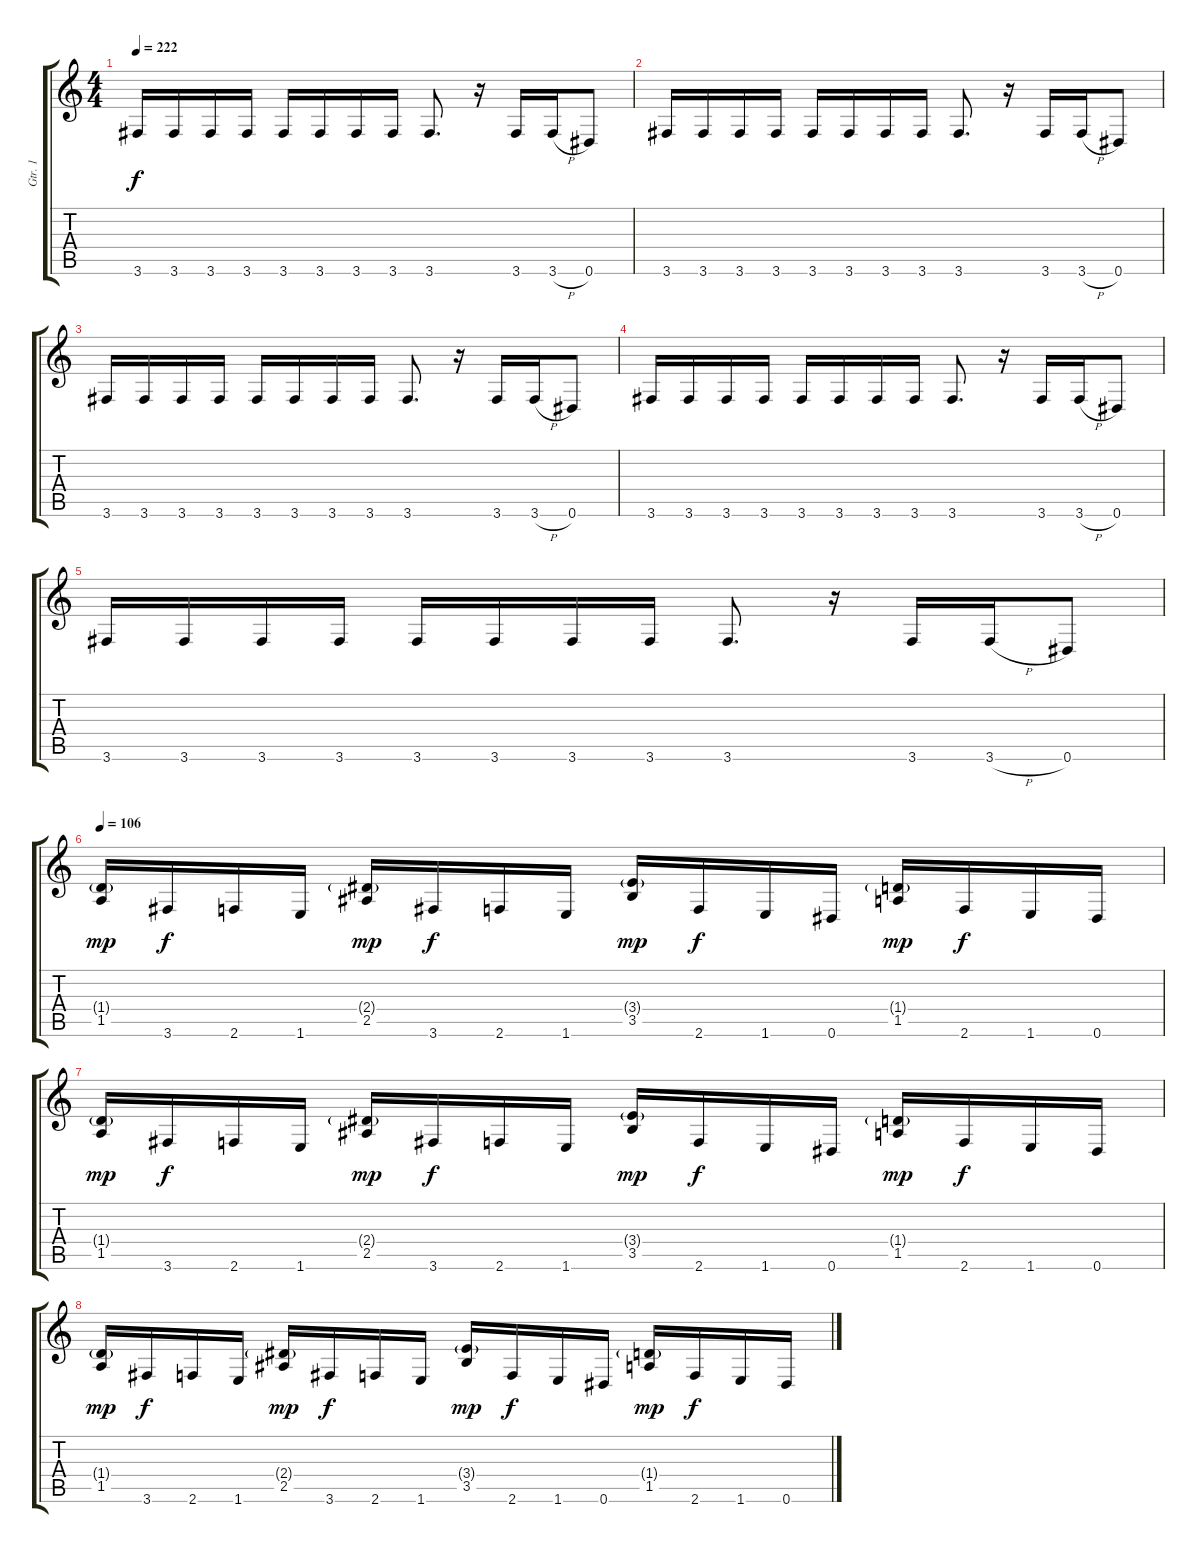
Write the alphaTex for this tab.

\track ("Gtr. 1" "Gtr. 1") {instrument overdrivenguitar}
\staff {score tabs}
\tuning (Eb4 Bb3 Gb3 Db3 Ab2 Eb2) {hide}
\ts (4 4)
\tempo 222
\clef g2
\ks c
3.6.16{dy f} 3.6.16 3.6.16 3.6.16 3.6.16 3.6.16 3.6.16 3.6.16 3.6.8{d} r.16 3.6.16 3.6{h}.16 0.6.8 |
3.6.16 3.6.16 3.6.16 3.6.16 3.6.16 3.6.16 3.6.16 3.6.16 3.6.8{d} r.16 3.6.16 3.6{h}.16 0.6.8 |
3.6.16 3.6.16 3.6.16 3.6.16 3.6.16 3.6.16 3.6.16 3.6.16 3.6.8{d} r.16 3.6.16 3.6{h}.16 0.6.8 |
3.6.16 3.6.16 3.6.16 3.6.16 3.6.16 3.6.16 3.6.16 3.6.16 3.6.8{d} r.16 3.6.16 3.6{h}.16 0.6.8 |
3.6.16 3.6.16 3.6.16 3.6.16 3.6.16 3.6.16 3.6.16 3.6.16 3.6.8{d} r.16 3.6.16 3.6{h}.16 0.6.8 |
\tempo 106
(1.4{g} 1.5).16{dy mp} 3.6.16{dy f} 2.6.16 1.6.16 (2.4{g} 2.5).16{dy mp} 3.6.16{dy f} 2.6.16 1.6.16 (3.4{g} 3.5).16{dy mp} 2.6.16{dy f} 1.6.16 0.6.16 (1.4{g} 1.5).16{dy mp} 2.6.16{dy f} 1.6.16 0.6.16 |
(1.4{g} 1.5).16{dy mp} 3.6.16{dy f} 2.6.16 1.6.16 (2.4{g} 2.5).16{dy mp} 3.6.16{dy f} 2.6.16 1.6.16 (3.4{g} 3.5).16{dy mp} 2.6.16{dy f} 1.6.16 0.6.16 (1.4{g} 1.5).16{dy mp} 2.6.16{dy f} 1.6.16 0.6.16 |
(1.4{g} 1.5).16{dy mp} 3.6.16{dy f} 2.6.16 1.6.16 (2.4{g} 2.5).16{dy mp} 3.6.16{dy f} 2.6.16 1.6.16 (3.4{g} 3.5).16{dy mp} 2.6.16{dy f} 1.6.16 0.6.16 (1.4{g} 1.5).16{dy mp} 2.6.16{dy f} 1.6.16 0.6.16
